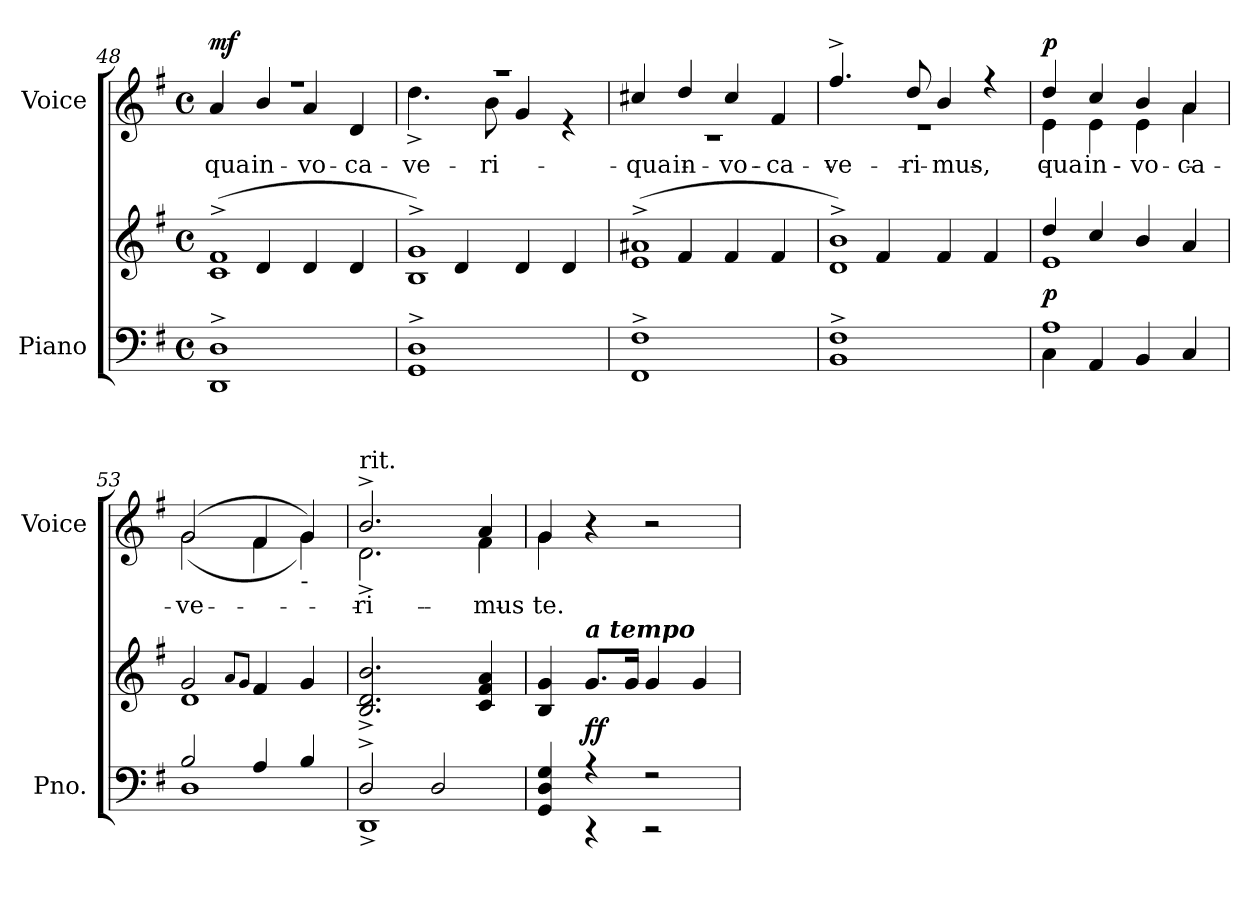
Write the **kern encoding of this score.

**kern	**kern	**dynam	**kern	**text	**dynam
*part2	*part2	*part2	*part1	*part1	*part1
*staff3	*staff2	*staff2/3	*staff1	*staff1	*staff1
*I"Piano	*	*	*I"Voice	*	*
*I'Pno.	*	*	*I'Voice	*	*
*clefF4	*clefG2	*	*clefG2	*	*
*k[f#]	*k[f#]	*	*k[f#]	*	*
*G:	*G:	*	*G:	*	*
*M4/4	*M4/4	*	*M4/4	*	*
*met(c)	*met(c)	*	*met(c)	*	*
=48	=48	=48	=48	=48	=48
*^	*^	*	*^	*	*
!	!	!	!	!	!	!	!LO:LY:b:color=#000000	!
1DDi^ 1Di^	1DDD^iyy	(1ci^ 1f#i^	4ryy	.	1r	4ai/	qua	mf
!	!	!	!	!	!	!	!LO:LY:b:color=#000000	!
.	.	.	4di/	.	.	4bi/	in-	.
!	!	!	!	!	!	!	!LO:LY:b:color=#000000	!
.	.	.	4di/	.	.	4ai/	-vo-	.
!	!	!	!	!	!	!	!LO:LY:b:color=#000000	!
.	.	.	4di/	.	.	4di/	-ca-	.
=49	=49	=49	=49	=49	=49	=49	=49	=49
!	!	!	!	!	!	!	!LO:LY:b:color=#000000	!
1GGi^ 1Di^	1GGG^iyy	1Bi^ 1gi^)	4ryy	.	1r	4.dd^i\	-ve-	.
.	.	.	4di/	.	.	.	.	.
!	!	!	!	!	!	!	!LO:LY:b:color=#000000	!
.	.	.	.	.	.	8bi\	-ri-	.
.	.	.	4di/	.	.	4gi/	.	.
.	.	.	4di/	.	.	4r	.	.
=50	=50	=50	=50	=50	=50	=50	=50	=50
!	!	!	!	!	!	!	!LO:LY:b:color=#000000	!
1FF#i^ 1F#i^	1FFF#^iyy	(1ei^ 1a#Xi^	4ryy	.	4cc#Xi/	1r	qua	.
!	!	!	!	!	!	!	!LO:LY:b:color=#000000	!
.	.	.	4f#i/	.	4ddi/	.	in-	.
!	!	!	!	!	!	!	!LO:LY:b:color=#000000	!
.	.	.	4f#i/	.	4cc#i/	.	-vo-	.
!	!	!	!	!	!	!	!LO:LY:b:color=#000000	!
.	.	.	4f#i/	.	4f#i/	.	-ca-	.
=51	=51	=51	=51	=51	=51	=51	=51	=51
!	!	!	!	!	!	!	!LO:LY:b:color=#000000	!
1BBi^ 1F#i^	1BBB^iyy	1di^ 1bi^)	4ryy	.	4.ff#^i/	1r	-ve-	.
.	.	.	4f#i/	.	.	.	.	.
!	!	!	!	!	!	!	!LO:LY:b:color=#000000	!
.	.	.	.	.	8ddi/	.	-ri-	.
!	!	!	!	!	!	!	!LO:LY:b:color=#000000	!
.	.	.	4f#i/	.	4bi/	.	-mus,	.
.	.	.	4f#i/	.	4r	.	.	.
!!LO:LB:g=z	!!
=52	=52	=52	=52	=52	=52	=52	=52	=52
*	*^	*	*	*	*	*	*	*
!	!	!	!	!	!	!	!	!LO:LY:b:color=#000000	!
1Ai	4Ci\	4CCi\yy	4ddi/	1ei	p	4ddi/	4ei\	qua	p
!	!	!	!	!	!	!	!	!LO:LY:b:color=#000000	!
.	4AAi/	4AAAi\yy	4cci/	.	.	4cci/	4ei\	in-	.
!	!	!	!	!	!	!	!	!LO:LY:b:color=#000000	!
.	4BBi/	4BBBi\yy	4bi/	.	.	4bi/	4ei\	-vo-	.
!	!	!	!	!	!	!	!	!LO:LY:b:color=#000000	!
.	4Ci/	4CCi\yy	4ai/	.	.	4ai/	4ai\	-ca-	.
=53	=53	=53	=53	=53	=53	=53	=53	=53	=53
!	!	!	!	!	!	!	!	!LO:LY:b:color=#000000	!
2Bi/	1Di	1DDiyy	2gi/	1di	.	(2gi/	(2gi\	-ve-	.
.	.	.	8qai/L	.	.	.	.	.	.
.	.	.	8qgi/J	.	.	.	.	.	.
4Ai/	.	.	4f#i/	.	.	4f#i/	4f#i\	.	.
!	!	!	!	!	!	!LO:TX:b:t=-	!	!	!
4Bi/	.	.	4gi/	.	.	4gi/)	4gi\)	.	.
*	*	*	*v	*v	*	*	*	*	*
=54	=54	=54	=54	=54	=54	=54	=54	=54
!	!	!	!	!	!LO:TX:t=rit.	!	!	!
!	!	!	!	!	!	!	!LO:LY:b:color=#000000	!
2D^i/	1DD^i	1DDD^iyy	2.Bi/^ 2.di^ 2.bi^	.	2.b^i/	2.d^i\	-ri-	.
2Di/	.	.	.	.	.	.	.	.
!	!	!	!	!	!	!	!LO:LY:b:color=#000000	!
.	.	.	4ci/ 4f#i 4ai	.	4ai/	4f#i\	-mus	.
*	*v	*v	*	*	*	*	*	*
=55	=55	=55	=55	=55	=55	=55	=55
!	!	!	!	!	!	!LO:LY:b:color=#000000	!
4GGi/ 4Di 4Gi	4GGGi/yy	4Bi/ 4gi	.	4gi/	4gi\	te.	.
!	!	!LO:TX:a:Bi:t=a tempo	!	!	!	!	!
4r	4r	8.gi/L	ff	4r	4ryy	.	.
.	.	16gi/Jk	.	.	.	.	.
2r	2r	4gi/	.	2r	2ryy	.	.
.	.	4gi/	.	.	.	.	.
*v	*v	*	*	*v	*v	*	*
=	=	=	=	=	=
*-	*-	*-	*-	*-	*-
